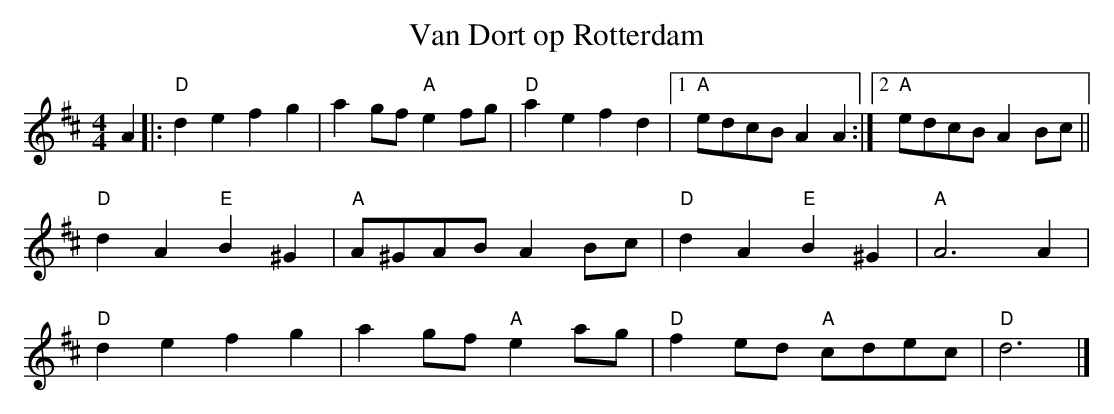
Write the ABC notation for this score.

X:1
T:Van Dort op Rotterdam
L:1/4
M:4/4
K:D
V:1
A |: "D" d e f g | a g/f/ "A" e f/g/ | "D" a e f d |1  "A" e/d/c/B/ A A :|2 "A" e/d/c/B/ A B/c/ ||
"D" d A "E" B ^G | "A" A/^G/A/B/ A B/c/ |  "D" d A "E" B ^G | "A" A3 A |
"D" d e f g | a g/f/ "A" e a/g/ |  "D" f e/d/ "A" c/d/e/c/ | "D" d3 |]
